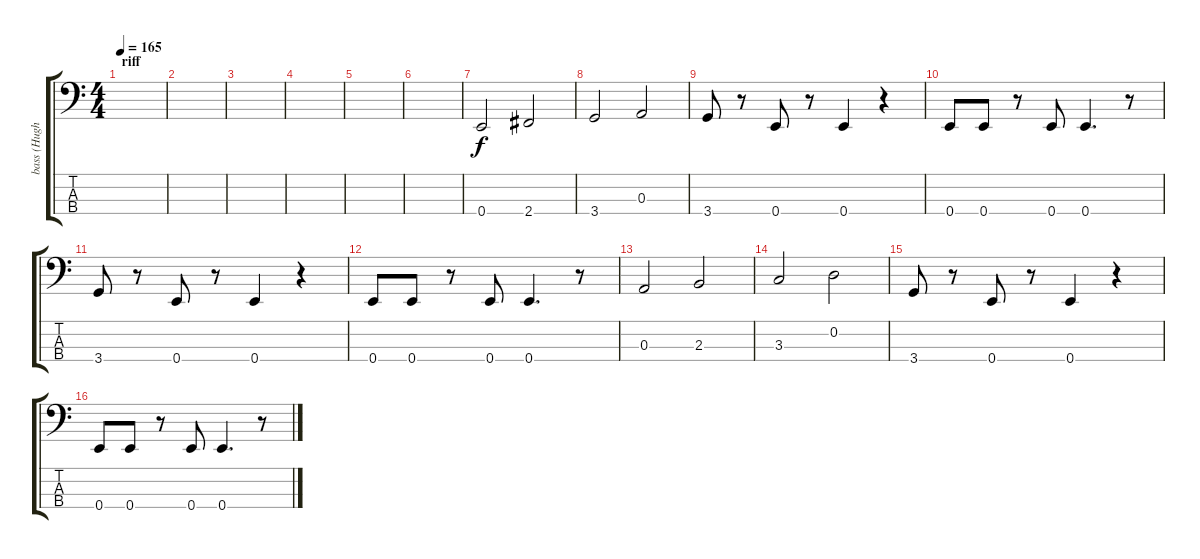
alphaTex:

\track ("bass (Hughes)" "bass (Hugh") {instrument electricbasspick}
\staff {score tabs}
\tuning (G2 D2 A1 E1) {hide}
\ts (4 4)
\section ("" "riff")
\tempo 165
\clef f4
\ks c
|
|
|
|
|
|
0.4.2 2.4.2 |
3.4.2 0.3.2 |
3.4.8 r.8 0.4.8 r.8 0.4.4 r.4 |
0.4.8 0.4.8 r.8 0.4.8 0.4.4{d} r.8 |
3.4.8 r.8 0.4.8 r.8 0.4.4 r.4 |
0.4.8 0.4.8 r.8 0.4.8 0.4.4{d} r.8 |
0.3.2 2.3.2 |
3.3.2 0.2.2 |
3.4.8 r.8 0.4.8 r.8 0.4.4 r.4 |
0.4.8 0.4.8 r.8 0.4.8 0.4.4{d} r.8
